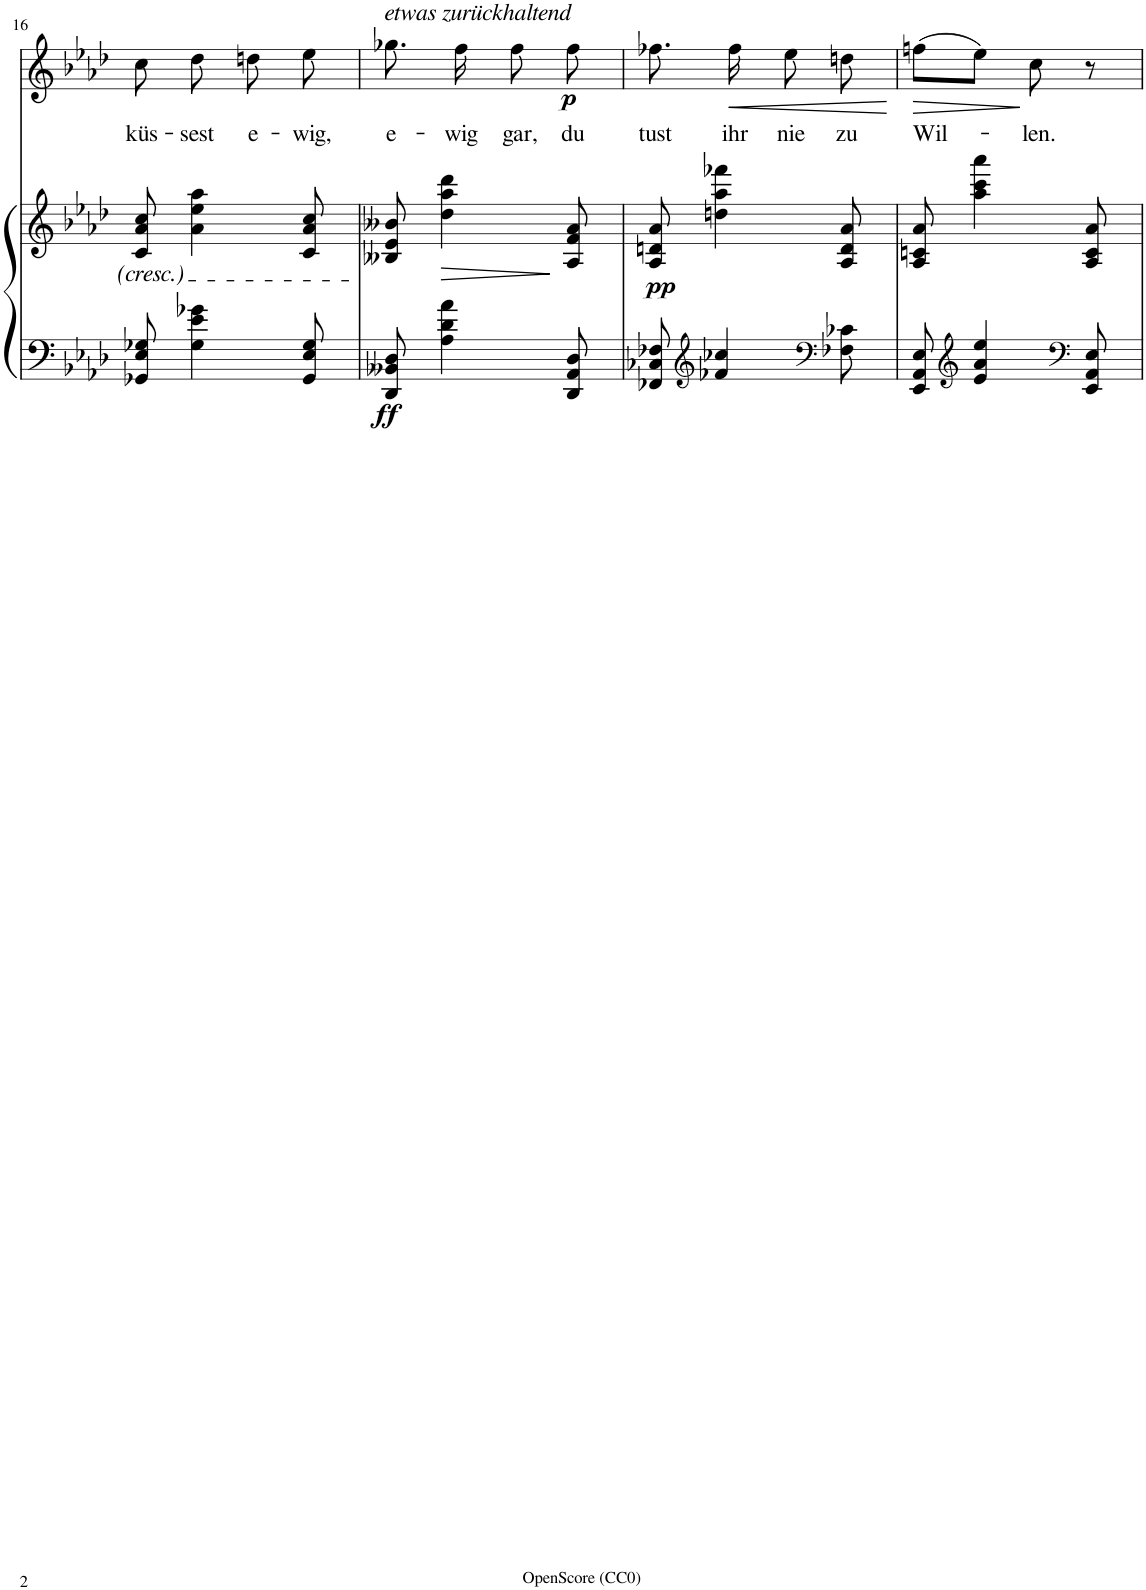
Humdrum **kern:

**kern	**kern	**dynam	**kern	**text	**dynam
*part2	*part2	*part2	*part1	*part1	*part1
*staff3	*staff2	*staff2/3	*staff1	*staff1	*staff1
*I"Piano	*	*	*I"Voice	*	*
*I'Pno	*	*	*	*	*
!!LO:PB:g=z
*clefF4	*clefG2	*	*clefG2	*	*
*k[b-e-a-d-]	*k[b-e-a-d-]	*	*k[b-e-a-d-]	*	*
*M4/8	*M4/8	*	*M4/8	*	*
=16	=16	=16	=16	=16	=16
!	!	!	!	!LO:LY:b	!
8GG-X/ 8E-/ 8G-X/	8c/ 8a-/ 8cc/	.	8cc\	küs-	.
!	!	!	!	!LO:LY:b	!
4G-\ 4e-\ 4g-X\	4a-\ 4ee-\ 4aa-\	.	8dd-\	-sest	.
!	!	!	!	!LO:LY:b	!
.	.	.	8ddn\	e-	.
!	!	!	!	!LO:LY:b	!
8GG-/ 8E-/ 8G-/	8c/ 8a-/ 8cc/	.	8ee-\	-wig,	.
=17	=17	=17	=17	=17	=17
!	!	!	!LO:TX:a:i:t=etwas zurückhaltend	!	!
!	!	!LO:DY:b=2	!	!LO:LY:b	!
8DD-/ 8BB--X/ 8D-/	8B--X/ 8e-/ 8b--X/	ff	8.gg-X\	e-	.
!	!	!LO:HP:b	!	!	!
4A-\ 4d-\ 4a-\	4dd-\ 4aa-\ 4ddd-\	>	.	.	.
!	!	!	!	!LO:LY:b	!
.	.	.	16ff\	-wig	.
!	!	!	!	!LO:LY:b	!
.	.	.	8ff\	gar,	.
!	!	!	!	!LO:LY:b	!LO:DY:b
8DD-/ 8AA-/ 8D-/	8A-/ 8f/ 8a-/	]	8ff\	du	p
=18	=18	=18	=18	=18	=18
!	!	!LO:DY:b	!	!LO:LY:b	!
8FF-X/ 8C-X/ 8F-X/	8A-/ 8dn/ 8a-/	pp	8.ff-X\	tust	.
*clefG2	*	*	*	*	*
4f-X/ 4cc-X/	4ddn\ 4aa-\ 4fff-X\	.	.	.	.
!	!	!	!	!LO:LY:b	!LO:HP:b
.	.	.	16ff-\	ihr	<
!	!	!	!	!LO:LY:b	!
.	.	.	8ee-\	nie	.
*clefF4	*	*	*	*	*
!	!	!	!	!LO:LY:b	!
8F-X\ 8c-X\	8A-/ 8d/ 8a-/	.	8ddn\	zu	.
.	.	.	.	.	[
=19	=19	=19	=19	=19	=19
!	!	!	!	!LO:LY:b	!LO:HP:b
8EE-/ 8AA-/ 8E-/	8A-/ 8cn/ 8a-/	.	(8ffn\L	Wil-	>
*clefG2	*	*	*	*	*
4e-/ 4a-/ 4ee-/	4aa-\ 4ccc\ 4aaa-\	.	8ee-\J)	.	.
!	!	!	!	!LO:LY:b	!
.	.	.	8cc\	-len.	]
*clefF4	*	*	*	*	*
8EE-/ 8AA-/ 8E-/	8A-/ 8c/ 8a-/	.	8r	.	.
=	=	=	=	=	=
*-	*-	*-	*-	*-	*-
